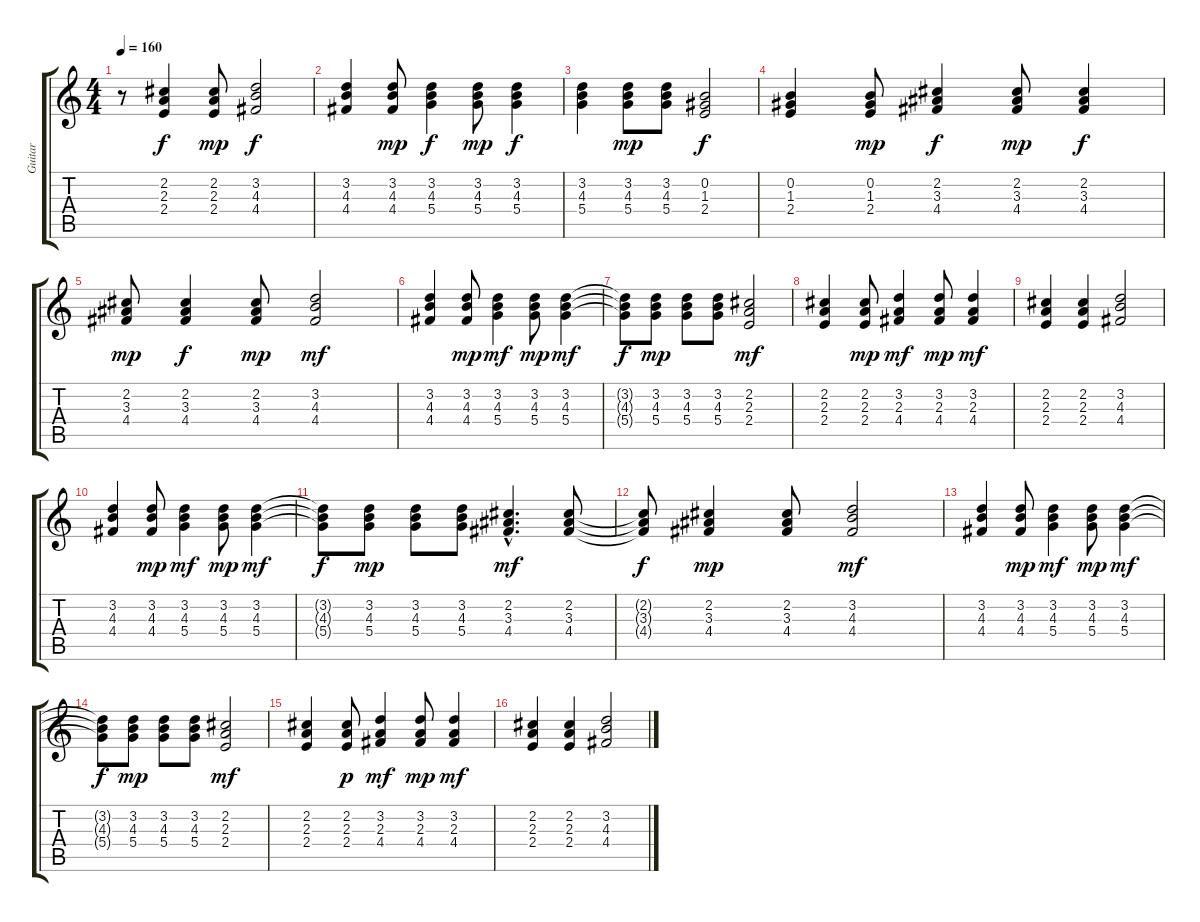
\track ("Guitar" "Guitar") {instrument acousticguitarsteel}
\staff {score tabs}
\tuning (E4 B3 G3 D3 A2 E2) {hide}
\ts (4 4)
\tempo 160
\clef g2
\ks c
r.8{dy f} (2.2 2.3 2.4).4 (2.2 2.3 2.4).8{dy mp} (3.2 4.3 4.4).2{dy f} |
(3.2 4.3 4.4).4 (3.2 4.3 4.4).8{dy mp} (3.2 4.3 5.4).4{dy f} (3.2 4.3 5.4).8{dy mp} (3.2 4.3 5.4).4{dy f} |
(3.2 4.3 5.4).4 (3.2 4.3 5.4).8{dy mp} (3.2 4.3 5.4).8 (0.2 1.3 2.4).2{dy f} |
(0.2 1.3 2.4).4 (0.2 1.3 2.4).8{dy mp} (2.2 3.3 4.4).4{dy f} (2.2 3.3 4.4).8{dy mp} (2.2 3.3 4.4).4{dy f} |
(2.2 3.3 4.4).8{dy mp} (2.2 3.3 4.4).4{dy f} (2.2 3.3 4.4).8{dy mp} (3.2 4.3 4.4).2{dy mf} |
(3.2 4.3 4.4).4 (3.2 4.3 4.4).8{dy mp} (3.2 4.3 5.4).4{dy mf} (3.2 4.3 5.4).8{dy mp} (3.2 4.3 5.4).4{dy mf} |
(3.2{t} 4.3{t} 5.4{t}).8{dy f} (3.2 4.3 5.4).8{dy mp} (3.2 4.3 5.4).8 (3.2 4.3 5.4).8 (2.2 2.3 2.4).2{dy mf} |
(2.2 2.3 2.4).4 (2.2 2.3 2.4).8{dy mp} (3.2 2.3 4.4).4{dy mf} (3.2 2.3 4.4).8{dy mp} (3.2 2.3 4.4).4{dy mf} |
(2.2 2.3 2.4).4 (2.2 2.3 2.4).4 (3.2 4.3 4.4).2 |
(3.2 4.3 4.4).4 (3.2 4.3 4.4).8{dy mp} (3.2 4.3 5.4).4{dy mf} (3.2 4.3 5.4).8{dy mp} (3.2 4.3 5.4).4{dy mf} |
(3.2{t} 4.3{t} 5.4{t}).8{dy f} (3.2 4.3 5.4).8{dy mp} (3.2 4.3 5.4).8 (3.2 4.3 5.4).8 (2.2{hac} 3.3{hac} 4.4{hac}).4{d dy mf} (2.2 3.3 4.4).8 |
(2.2{t} 3.3{t} 4.4{t}).8{dy f} (2.2 3.3 4.4).4{dy mp} (2.2 3.3 4.4).8 (3.2 4.3 4.4).2{dy mf} |
(3.2 4.3 4.4).4 (3.2 4.3 4.4).8{dy mp} (3.2 4.3 5.4).4{dy mf} (3.2 4.3 5.4).8{dy mp} (3.2 4.3 5.4).4{dy mf} |
(3.2{t} 4.3{t} 5.4{t}).8{dy f} (3.2 4.3 5.4).8{dy mp} (3.2 4.3 5.4).8 (3.2 4.3 5.4).8 (2.2 2.3 2.4).2{dy mf} |
(2.2 2.3 2.4).4 (2.2 2.3 2.4).8{dy p} (3.2 2.3 4.4).4{dy mf} (3.2 2.3 4.4).8{dy mp} (3.2 2.3 4.4).4{dy mf} |
(2.2 2.3 2.4).4 (2.2 2.3 2.4).4 (3.2 4.3 4.4).2
